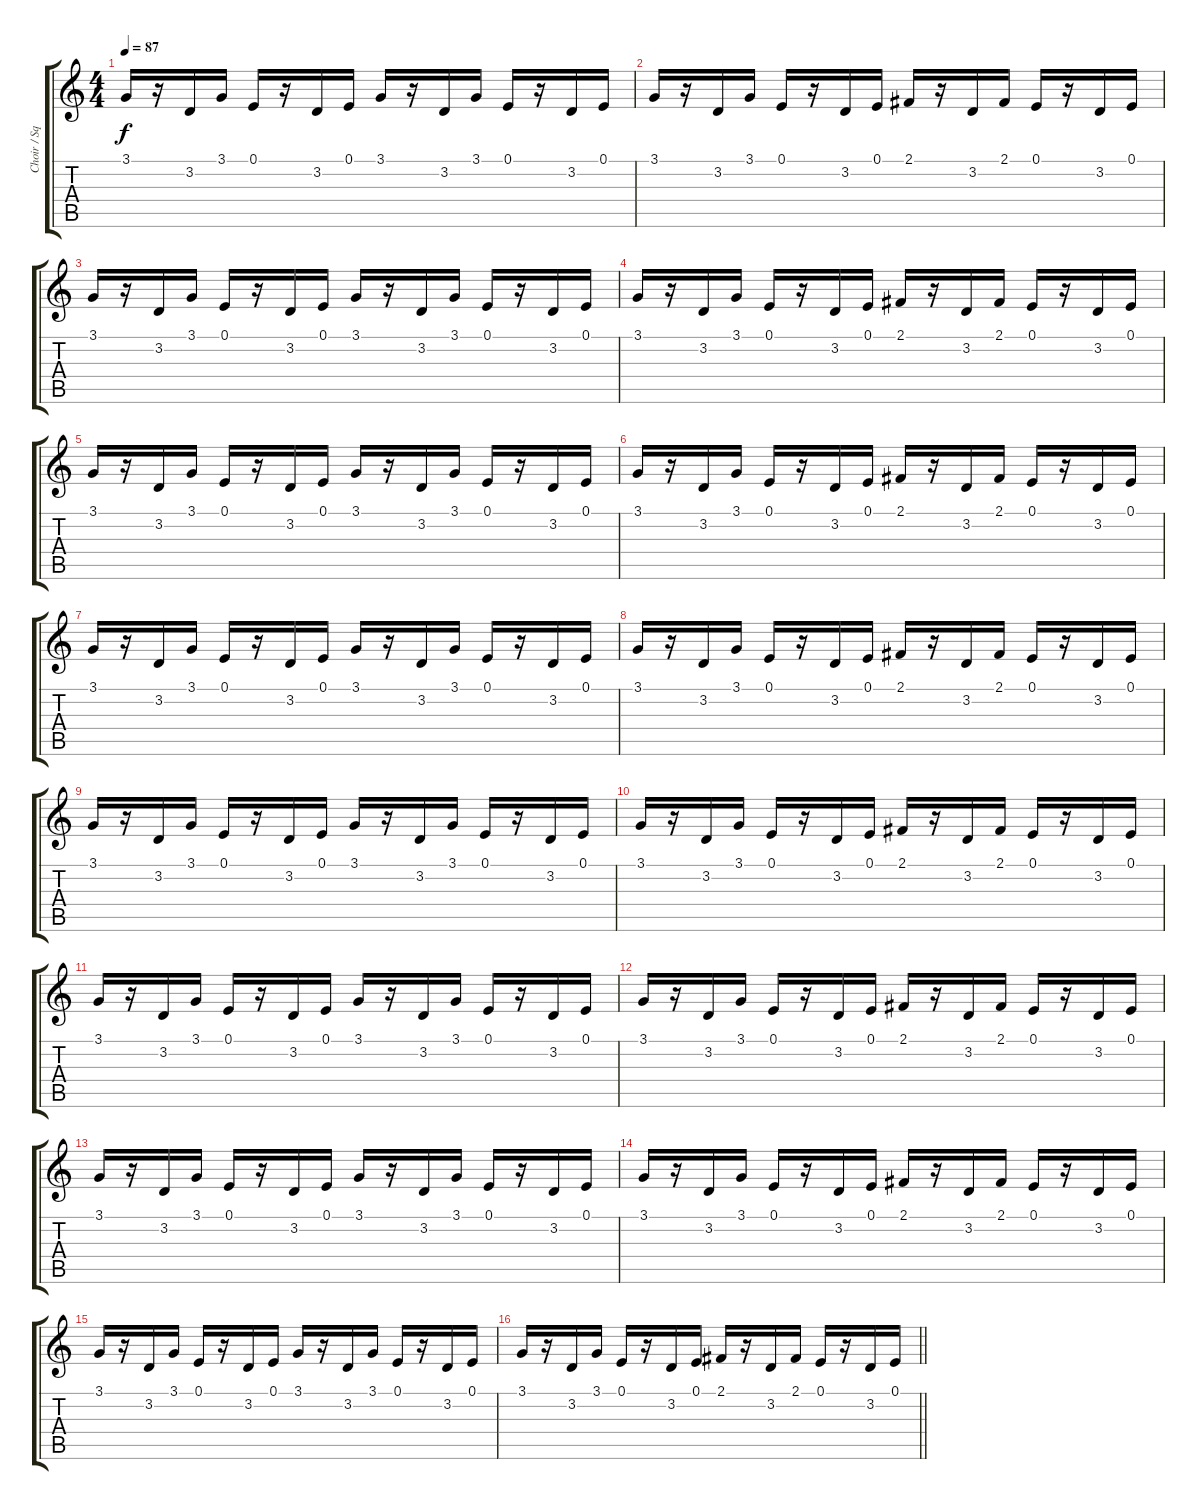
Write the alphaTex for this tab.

\track ("Choir / Square / Sweep Pad / Marimba" "Choir / Sq") {instrument choiraahs}
\staff {score tabs}
\tuning (E4 B3 G3 D3 A2 E2) {hide}
\ts (4 4)
\tempo 87
\clef g2
\ks c
3.1.16{dy f} r.16 3.2.16 3.1.16 0.1.16 r.16 3.2.16 0.1.16 3.1.16 r.16 3.2.16 3.1.16 0.1.16 r.16 3.2.16 0.1.16 |
3.1.16 r.16 3.2.16 3.1.16 0.1.16 r.16 3.2.16 0.1.16 2.1.16 r.16 3.2.16 2.1.16 0.1.16 r.16 3.2.16 0.1.16 |
3.1.16 r.16 3.2.16 3.1.16 0.1.16 r.16 3.2.16 0.1.16 3.1.16 r.16 3.2.16 3.1.16 0.1.16 r.16 3.2.16 0.1.16 |
3.1.16 r.16 3.2.16 3.1.16 0.1.16 r.16 3.2.16 0.1.16 2.1.16 r.16 3.2.16 2.1.16 0.1.16 r.16 3.2.16 0.1.16 |
3.1.16 r.16 3.2.16 3.1.16 0.1.16 r.16 3.2.16 0.1.16 3.1.16 r.16 3.2.16 3.1.16 0.1.16 r.16 3.2.16 0.1.16 |
3.1.16 r.16 3.2.16 3.1.16 0.1.16 r.16 3.2.16 0.1.16 2.1.16 r.16 3.2.16 2.1.16 0.1.16 r.16 3.2.16 0.1.16 |
3.1.16 r.16 3.2.16 3.1.16 0.1.16 r.16 3.2.16 0.1.16 3.1.16 r.16 3.2.16 3.1.16 0.1.16 r.16 3.2.16 0.1.16 |
3.1.16 r.16 3.2.16 3.1.16 0.1.16 r.16 3.2.16 0.1.16 2.1.16 r.16 3.2.16 2.1.16 0.1.16 r.16 3.2.16 0.1.16 |
3.1.16 r.16 3.2.16 3.1.16 0.1.16 r.16 3.2.16 0.1.16 3.1.16 r.16 3.2.16 3.1.16 0.1.16 r.16 3.2.16 0.1.16 |
3.1.16 r.16 3.2.16 3.1.16 0.1.16 r.16 3.2.16 0.1.16 2.1.16 r.16 3.2.16 2.1.16 0.1.16 r.16 3.2.16 0.1.16 |
3.1.16 r.16 3.2.16 3.1.16 0.1.16 r.16 3.2.16 0.1.16 3.1.16 r.16 3.2.16 3.1.16 0.1.16 r.16 3.2.16 0.1.16 |
3.1.16 r.16 3.2.16 3.1.16 0.1.16 r.16 3.2.16 0.1.16 2.1.16 r.16 3.2.16 2.1.16 0.1.16 r.16 3.2.16 0.1.16 |
3.1.16 r.16 3.2.16 3.1.16 0.1.16 r.16 3.2.16 0.1.16 3.1.16 r.16 3.2.16 3.1.16 0.1.16 r.16 3.2.16 0.1.16 |
3.1.16 r.16 3.2.16 3.1.16 0.1.16 r.16 3.2.16 0.1.16 2.1.16 r.16 3.2.16 2.1.16 0.1.16 r.16 3.2.16 0.1.16 |
3.1.16 r.16 3.2.16 3.1.16 0.1.16 r.16 3.2.16 0.1.16 3.1.16 r.16 3.2.16 3.1.16 0.1.16 r.16 3.2.16 0.1.16 |
\barLineRight lightlight
3.1.16 r.16 3.2.16 3.1.16 0.1.16 r.16 3.2.16 0.1.16 2.1.16 r.16 3.2.16 2.1.16 0.1.16 r.16 3.2.16 0.1.16
